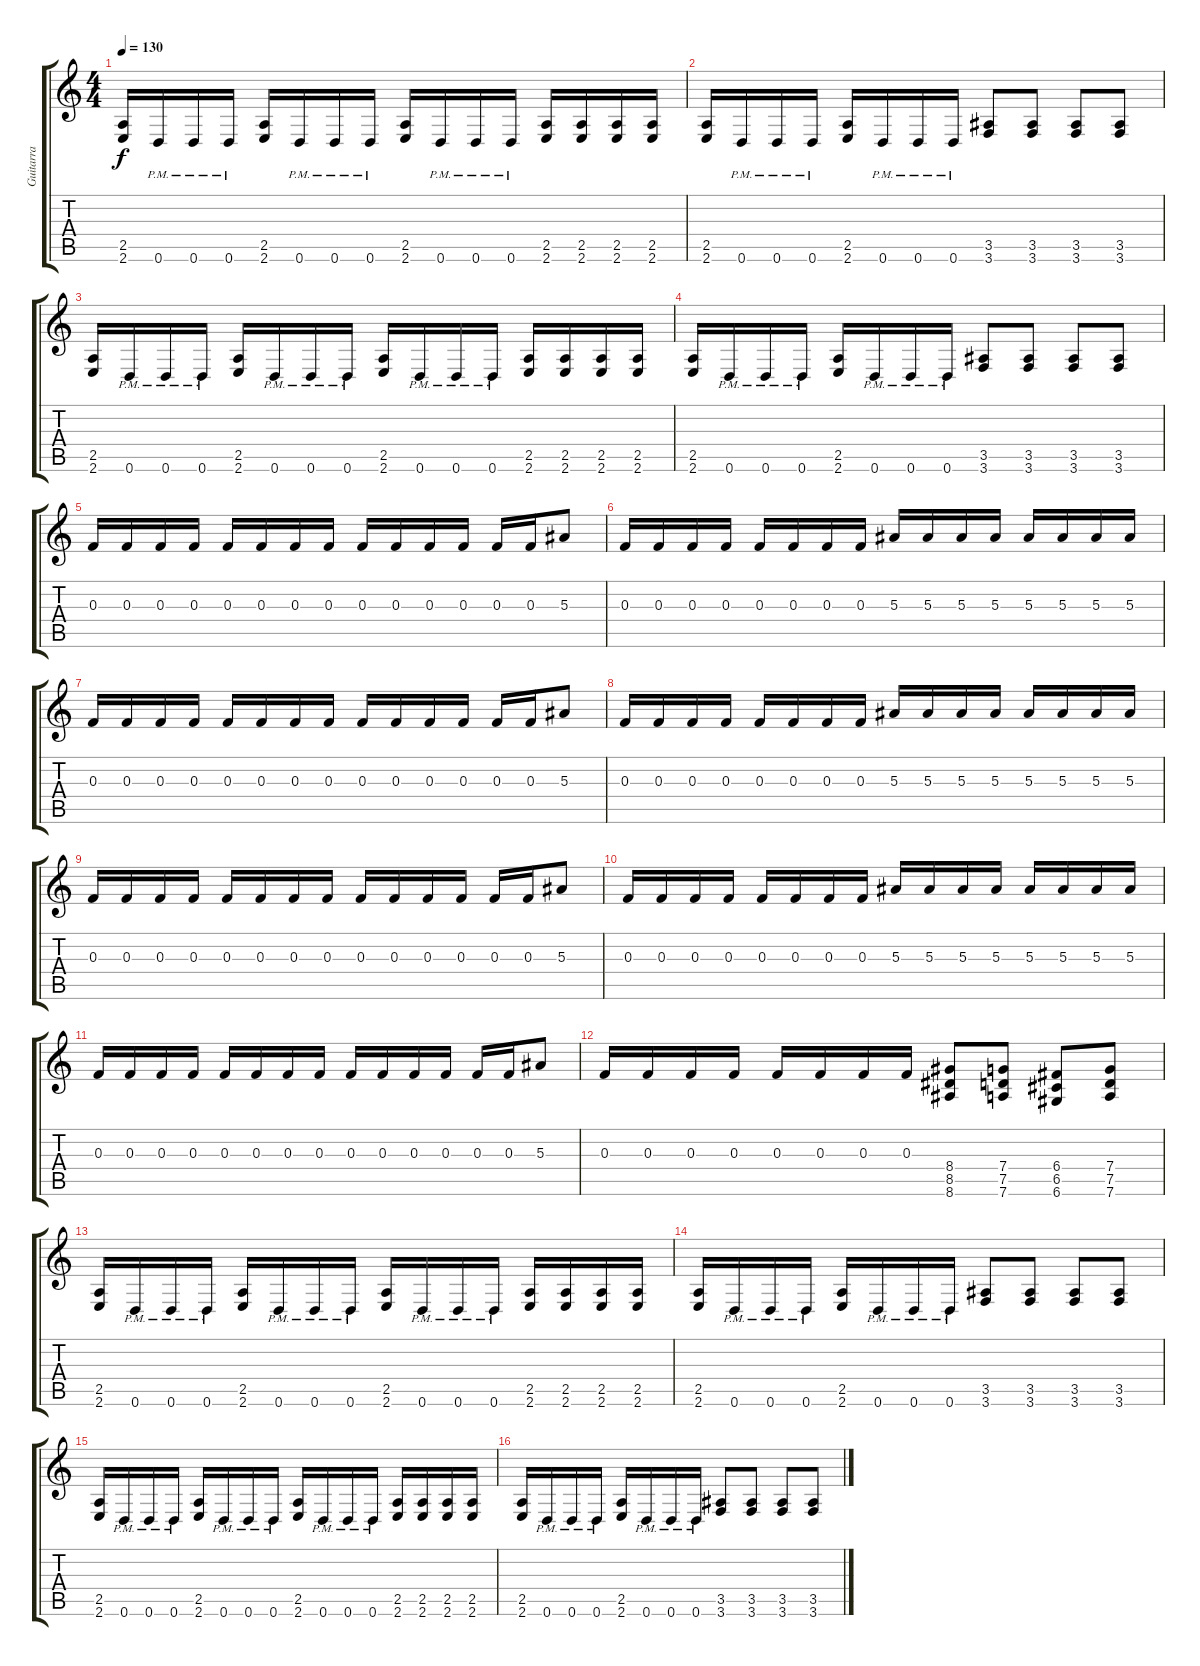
\track ("Guitarra" "Guitarra") {instrument distortionguitar}
\staff {score tabs}
\tuning (D4 A3 F3 C3 G2 D2) {hide}
\ts (4 4)
\tempo 130
\clef g2
\ks c
(2.5 2.6).16{dy f} 0.6{pm}.16 0.6{pm}.16 0.6{pm}.16 (2.5 2.6).16 0.6{pm}.16 0.6{pm}.16 0.6{pm}.16 (2.5 2.6).16 0.6{pm}.16 0.6{pm}.16 0.6{pm}.16 (2.5 2.6).16 (2.5 2.6).16 (2.5 2.6).16 (2.5 2.6).16 |
(2.5 2.6).16 0.6{pm}.16 0.6{pm}.16 0.6{pm}.16 (2.5 2.6).16 0.6{pm}.16 0.6{pm}.16 0.6{pm}.16 (3.5 3.6).8 (3.5 3.6).8 (3.5 3.6).8 (3.5 3.6).8 |
(2.5 2.6).16 0.6{pm}.16 0.6{pm}.16 0.6{pm}.16 (2.5 2.6).16 0.6{pm}.16 0.6{pm}.16 0.6{pm}.16 (2.5 2.6).16 0.6{pm}.16 0.6{pm}.16 0.6{pm}.16 (2.5 2.6).16 (2.5 2.6).16 (2.5 2.6).16 (2.5 2.6).16 |
(2.5 2.6).16 0.6{pm}.16 0.6{pm}.16 0.6{pm}.16 (2.5 2.6).16 0.6{pm}.16 0.6{pm}.16 0.6{pm}.16 (3.5 3.6).8 (3.5 3.6).8 (3.5 3.6).8 (3.5 3.6).8 |
0.3.16 0.3.16 0.3.16 0.3.16 0.3.16 0.3.16 0.3.16 0.3.16 0.3.16 0.3.16 0.3.16 0.3.16 0.3.16 0.3.16 5.3.8 |
0.3.16 0.3.16 0.3.16 0.3.16 0.3.16 0.3.16 0.3.16 0.3.16 5.3.16 5.3.16 5.3.16 5.3.16 5.3.16 5.3.16 5.3.16 5.3.16 |
0.3.16 0.3.16 0.3.16 0.3.16 0.3.16 0.3.16 0.3.16 0.3.16 0.3.16 0.3.16 0.3.16 0.3.16 0.3.16 0.3.16 5.3.8 |
0.3.16 0.3.16 0.3.16 0.3.16 0.3.16 0.3.16 0.3.16 0.3.16 5.3.16 5.3.16 5.3.16 5.3.16 5.3.16 5.3.16 5.3.16 5.3.16 |
0.3.16 0.3.16 0.3.16 0.3.16 0.3.16 0.3.16 0.3.16 0.3.16 0.3.16 0.3.16 0.3.16 0.3.16 0.3.16 0.3.16 5.3.8 |
0.3.16 0.3.16 0.3.16 0.3.16 0.3.16 0.3.16 0.3.16 0.3.16 5.3.16 5.3.16 5.3.16 5.3.16 5.3.16 5.3.16 5.3.16 5.3.16 |
0.3.16 0.3.16 0.3.16 0.3.16 0.3.16 0.3.16 0.3.16 0.3.16 0.3.16 0.3.16 0.3.16 0.3.16 0.3.16 0.3.16 5.3.8 |
0.3.16 0.3.16 0.3.16 0.3.16 0.3.16 0.3.16 0.3.16 0.3.16 (8.4 8.5 8.6).8 (7.4 7.5 7.6).8 (6.4 6.5 6.6).8 (7.4 7.5 7.6).8 |
(2.5 2.6).16 0.6{pm}.16 0.6{pm}.16 0.6{pm}.16 (2.5 2.6).16 0.6{pm}.16 0.6{pm}.16 0.6{pm}.16 (2.5 2.6).16 0.6{pm}.16 0.6{pm}.16 0.6{pm}.16 (2.5 2.6).16 (2.5 2.6).16 (2.5 2.6).16 (2.5 2.6).16 |
(2.5 2.6).16 0.6{pm}.16 0.6{pm}.16 0.6{pm}.16 (2.5 2.6).16 0.6{pm}.16 0.6{pm}.16 0.6{pm}.16 (3.5 3.6).8 (3.5 3.6).8 (3.5 3.6).8 (3.5 3.6).8 |
(2.5 2.6).16 0.6{pm}.16 0.6{pm}.16 0.6{pm}.16 (2.5 2.6).16 0.6{pm}.16 0.6{pm}.16 0.6{pm}.16 (2.5 2.6).16 0.6{pm}.16 0.6{pm}.16 0.6{pm}.16 (2.5 2.6).16 (2.5 2.6).16 (2.5 2.6).16 (2.5 2.6).16 |
(2.5 2.6).16 0.6{pm}.16 0.6{pm}.16 0.6{pm}.16 (2.5 2.6).16 0.6{pm}.16 0.6{pm}.16 0.6{pm}.16 (3.5 3.6).8 (3.5 3.6).8 (3.5 3.6).8 (3.5 3.6).8
